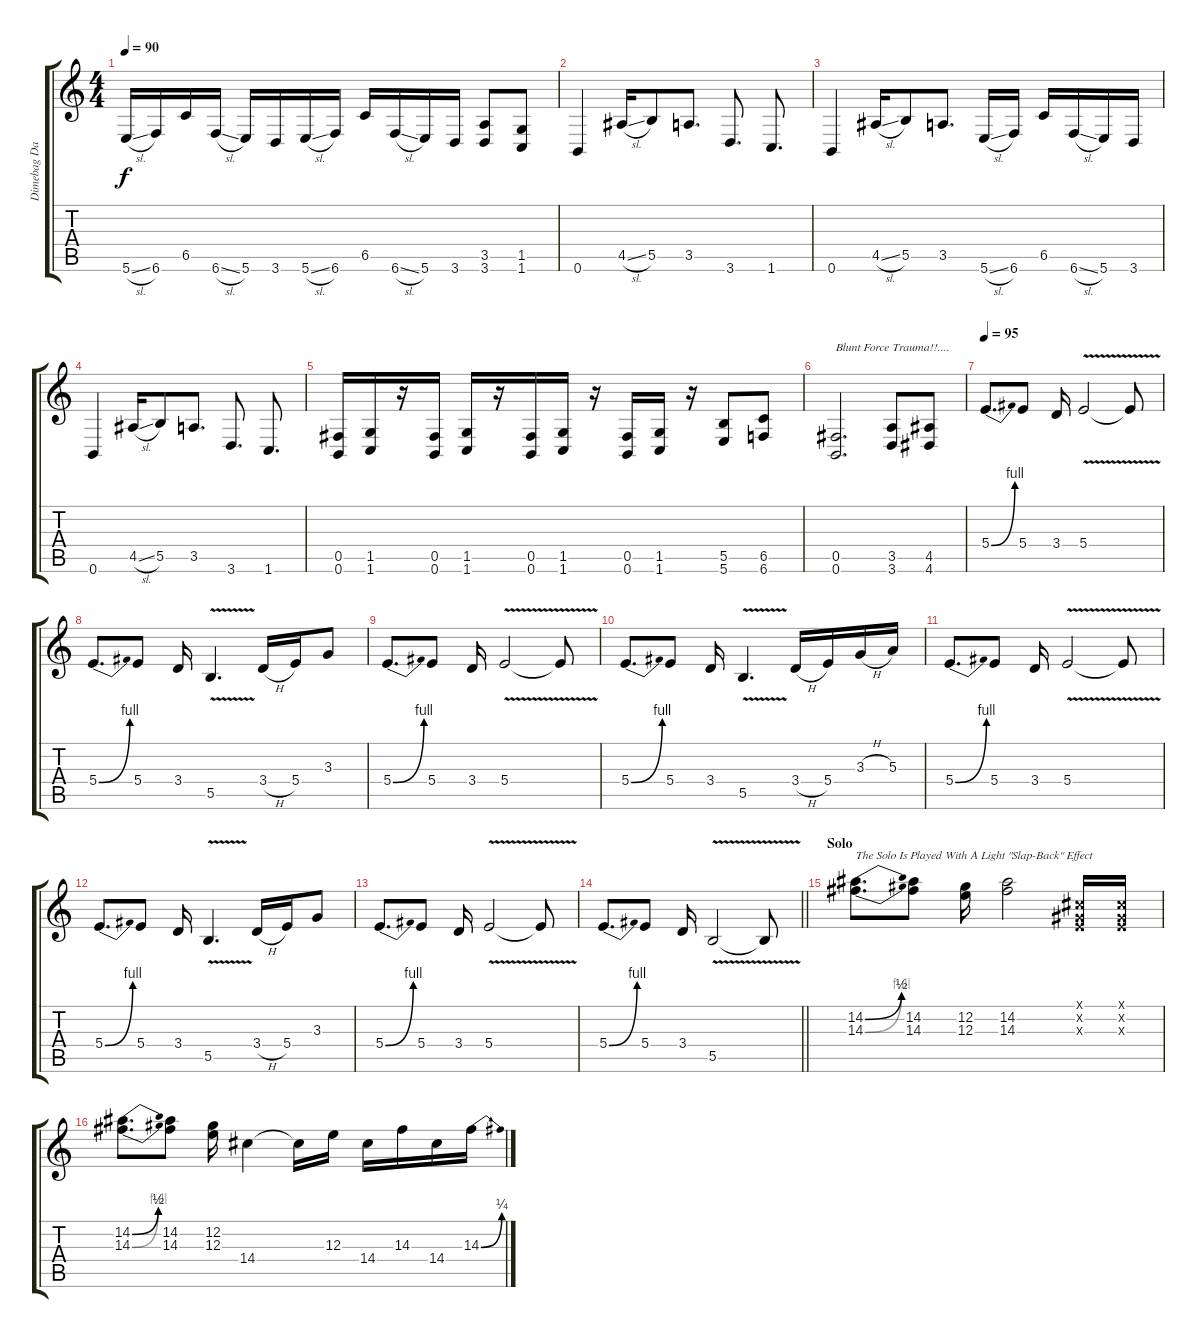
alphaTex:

\track ("Dimebag Darrell" "Dimebag Da") {instrument distortionguitar}
\staff {score tabs}
\tuning (Db4 Ab3 E3 B2 Gb2 B1) {hide}
\ts (4 4)
\tempo 90
\clef g2
\ks c
5.6{sl}.16{dy f} 6.6.16 6.5.16 6.6{sl}.16 5.6.16 3.6.16 5.6{sl}.16 6.6.16 6.5.16 6.6{sl}.16 5.6.16 3.6.16 (3.5 3.6).8 (1.5 1.6).8 |
0.6.4 4.5{sl}.16 5.5.8 3.5.8{d} 3.6.8{d} 1.6.8{d} |
0.6.4 4.5{sl}.16 5.5.8 3.5.8{d} 5.6{sl}.16 6.6.16 6.5.16 6.6{sl}.16 5.6.16 3.6.16 |
0.6.4 4.5{sl}.16 5.5.8 3.5.8{d} 3.6.8{d} 1.6.8{d} |
(0.5 0.6).16 (1.5 1.6).16 r.16 (0.5 0.6).16 (1.5 1.6).16 r.16 (0.5 0.6).16 (1.5 1.6).16 r.16 (0.5 0.6).16 (1.5 1.6).16 r.16 (5.5 5.6).8 (6.5 6.6).8 |
(0.5 0.6).2{d txt "Blunt Force Trauma!!...."} (3.5 3.6).8 (4.5 4.6).8 |
\tempo 95
5.4{be (bend 0 0 60 4)}.8{d} 5.4.8 3.4.16 5.4{v}.2 5.4{t}.8 |
5.4{be (bend 0 0 60 4)}.8{d} 5.4.8 3.4.16 5.5{v}.4{d} 3.4{h}.16 5.4.16 3.3.8 |
5.4{be (bend 0 0 60 4)}.8{d} 5.4.8 3.4.16 5.4{v}.2 5.4{t}.8 |
5.4{be (bend 0 0 60 4)}.8{d} 5.4.8 3.4.16 5.5{v}.4{d} 3.4{h}.16 5.4.16 3.3{h}.16 5.3.16 |
5.4{be (bend 0 0 60 4)}.8{d} 5.4.8 3.4.16 5.4{v}.2 5.4{t}.8 |
5.4{be (bend 0 0 60 4)}.8{d} 5.4.8 3.4.16 5.5{v}.4{d} 3.4{h}.16 5.4.16 3.3.8 |
5.4{be (bend 0 0 60 4)}.8{d} 5.4.8 3.4.16 5.4{v}.2 5.4{t}.8 |
\barLineRight lightlight
5.4{be (bend 0 0 60 4)}.8{d} 5.4.8 3.4.16 5.5{v}.2 5.5{t}.8 |
\section ("" "Solo")
(14.2{be (bend 0 0 60 2)} 14.3{be (bend 0 0 60 4)}).8{d txt "The Solo Is Played With A Light \"Slap-Back\" Effect" volume 14 instrument distortionguitar} (14.2 14.3).8 (12.2 12.3).16 (14.2 14.3).2 (0.1{x} 0.2{x} 0.3{x}).16 (0.1{x} 0.2{x} 0.3{x}).16 |
(14.2{be (bend 0 0 60 2)} 14.3{be (bend 0 0 60 4)}).8{d} (14.2 14.3).8 (12.2 12.3).16 14.4.4 14.4{t}.16 12.3.16 14.4.16 14.3.16 14.4.16 14.3{be (bend 0 0 60 1)}.16
